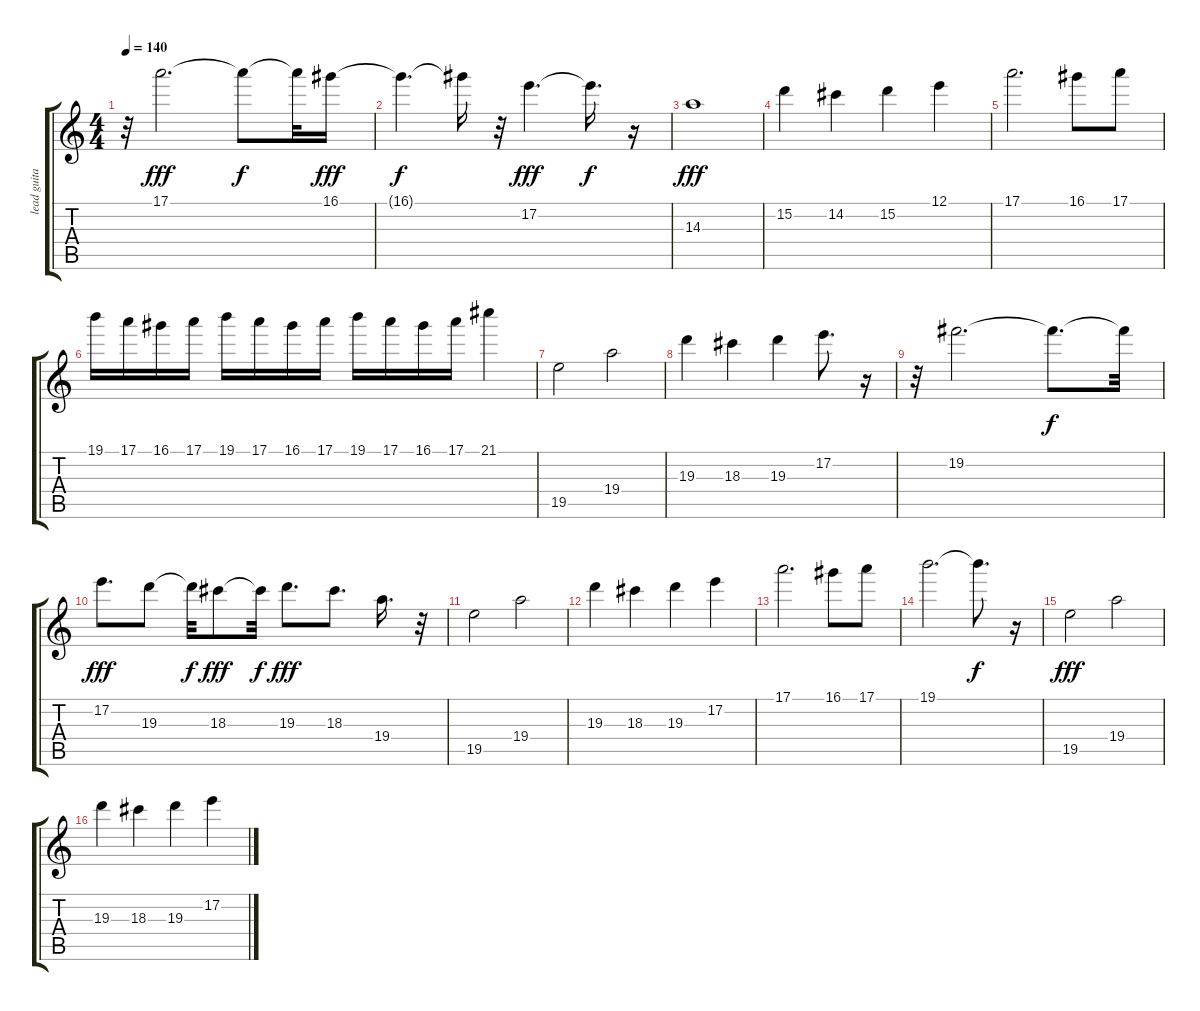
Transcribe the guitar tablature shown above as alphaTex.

\track ("lead guitar" "lead guita") {instrument overdrivenguitar}
\staff {score tabs}
\tuning (E4 B3 G3 D3 A2 E2) {hide}
\ts (4 4)
\tempo 140
\clef g2
\ks c
r.32{dy fff} 17.1.2{d} 17.1{t}.8{dy f} 17.1{t}.32 16.1.16{dy fff} |
16.1{t}.4{d dy f} 16.1{t}.16 r.32 17.2.4{d dy fff} 17.2{t}.16{d dy f} r.16 |
14.3.1{dy fff} |
15.2.4 14.2.4 15.2.4 12.1.4 |
17.1.2{d} 16.1.8 17.1.8 |
19.1.16 17.1.16 16.1.16 17.1.16 19.1.16 17.1.16 16.1.16 17.1.16 19.1.16 17.1.16 16.1.16 17.1.16 21.1.4 |
19.5.2 19.4.2 |
19.3.4 18.3.4 19.3.4 17.2.8{d} r.16 |
r.32 19.2.2{d} 19.2{t}.8{d dy f} 19.2{t}.32 |
17.2.8{d dy fff} 19.3.8 19.3{t}.32{dy f} 18.3.8{dy fff} 18.3{t}.32{dy f} 19.3.8{d dy fff} 18.3.8{d} 19.4.16{d} r.32 |
19.5.2 19.4.2 |
19.3.4 18.3.4 19.3.4 17.2.4 |
17.1.2{d} 16.1.8 17.1.8 |
19.1.2{d} 19.1{t}.8{d dy f} r.16 |
19.5.2{dy fff} 19.4.2 |
19.3.4 18.3.4 19.3.4 17.2.4
